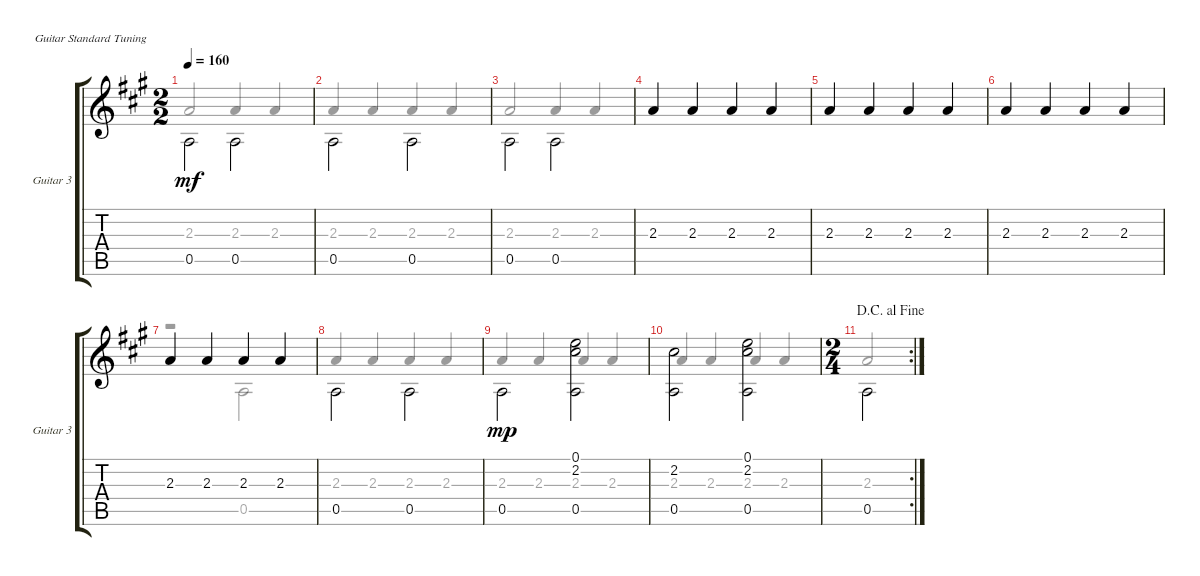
\defaultSystemsLayout 4
\bracketExtendMode groupsimilarinstruments
\useSystemSignSeparator
\singleTrackTrackNamePolicy allsystems
\multiTrackTrackNamePolicy allsystems
\firstSystemTrackNameOrientation horizontal
\otherSystemsTrackNameOrientation horizontal
\track ("Guitar 3" "Guitar 3") {instrument acousticguitarsteel}
\staff {score tabs}
\tuning (E4 B3 G3 D3 A2 E2)
\voice
\ts (2 2)
\tempo 160
\clef g2
\ks a
0.5.2{dy mf beam invert} 0.5.2{beam invert} |
0.5.2{beam invert} 0.5.2{beam invert} |
0.5.2{beam invert} 0.5.2{beam invert} |
2.3.4 2.3.4 2.3.4 2.3.4 |
2.3.4 2.3.4 2.3.4 2.3.4 |
2.3.4 2.3.4 2.3.4 2.3.4 |
2.3.4 2.3.4 2.3.4 2.3.4 |
0.5.2{beam invert} 0.5.2{beam invert} |
0.5.2{dy mp beam invert} (0.5 2.2 0.1).2{beam invert} |
(0.5 2.2).2{beam invert} (0.5 2.2 0.1).2{beam invert} |
\rc 2
\ts (2 4)
\jump dacapoalfine
0.5.2{beam invert}
\voice
\clef g2
\ottava regular
\simile none
\ks a
2.3.2{dy mf beam invert} 2.3.4{beam invert} 2.3.4{beam invert} |
2.3.4{beam invert} 2.3.4{beam invert} 2.3.4{beam invert} 2.3.4{beam invert} |
2.3.2{beam invert} 2.3.4{beam invert} 2.3.4{beam invert} |
|
|
|
r.2 0.5.2 |
2.3.4{beam invert} 2.3.4{beam invert} 2.3.4{beam invert} 2.3.4{beam invert} |
2.3.4{dy mp beam invert} 2.3.4{beam invert} 2.3.4{beam invert} 2.3.4{beam invert} |
2.3.4{beam invert} 2.3.4{beam invert} 2.3.4{beam invert} 2.3.4{beam invert} |
2.3.2{beam invert}
